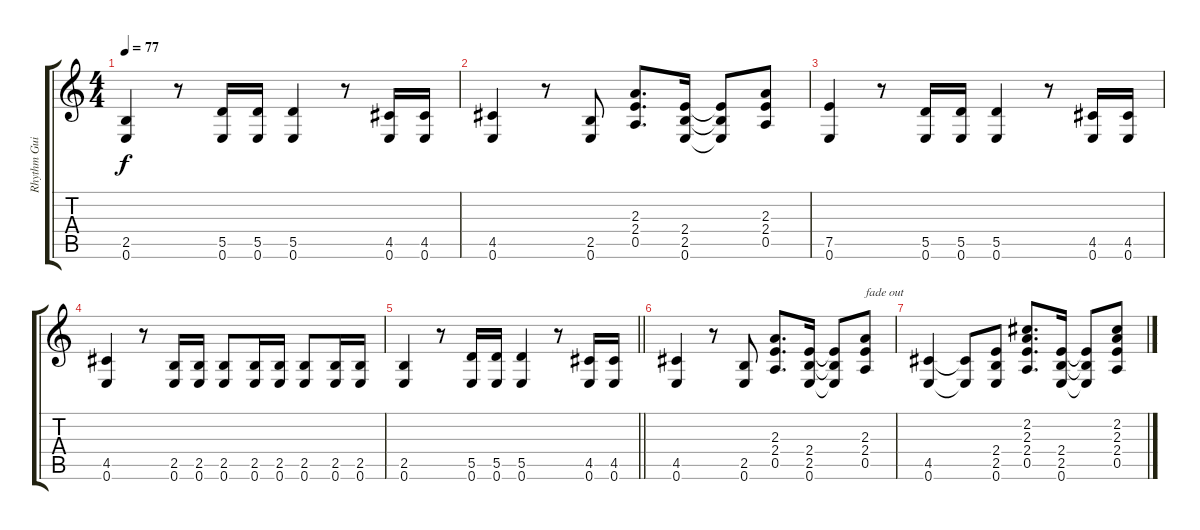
\track ("Rhythm Guitar" "Rhythm Gui") {instrument overdrivenguitar}
\staff {score tabs}
\tuning (E4 B3 G3 D3 A2 E2) {hide}
\ts (4 4)
\tempo 77
\clef g2
\ks c
(2.5 0.6).4{dy f} r.8 (5.5 0.6).16 (5.5 0.6).16 (5.5 0.6).4 r.8 (4.5 0.6).16 (4.5 0.6).16 |
(4.5 0.6).4 r.8 (2.5 0.6).8 (2.3 2.4 0.5).8{d} (2.4 2.5 0.6).16 (2.4{t} 2.5{t} 0.6{t}).8 (2.3 2.4 0.5).8 |
(7.5 0.6).4 r.8 (5.5 0.6).16 (5.5 0.6).16 (5.5 0.6).4 r.8 (4.5 0.6).16 (4.5 0.6).16 |
(4.5 0.6).4 r.8 (2.5 0.6).16 (2.5 0.6).16 (2.5 0.6).8 (2.5 0.6).16 (2.5 0.6).16 (2.5 0.6).8 (2.5 0.6).16 (2.5 0.6).16 |
\barLineRight lightlight
(2.5 0.6).4{volume 0} r.8 (5.5 0.6).16 (5.5 0.6).16 (5.5 0.6).4 r.8 (4.5 0.6).16 (4.5 0.6).16 |
(4.5 0.6).4 r.8 (2.5 0.6).8 (2.3 2.4 0.5).8{d} (2.4 2.5 0.6).16 (2.4{t} 2.5{t} 0.6{t}).8 (2.3 2.4 0.5).8{txt "fade out"} |
(4.5 0.6).4 (4.5{t} 0.6{t}).8 (2.4 2.5 0.6).8 (2.2 2.3 2.4 0.5).8{d} (2.4 2.5 0.6).16 (2.4{t} 2.5{t} 0.6{t}).8 (2.2 2.3 2.4 0.5).8
